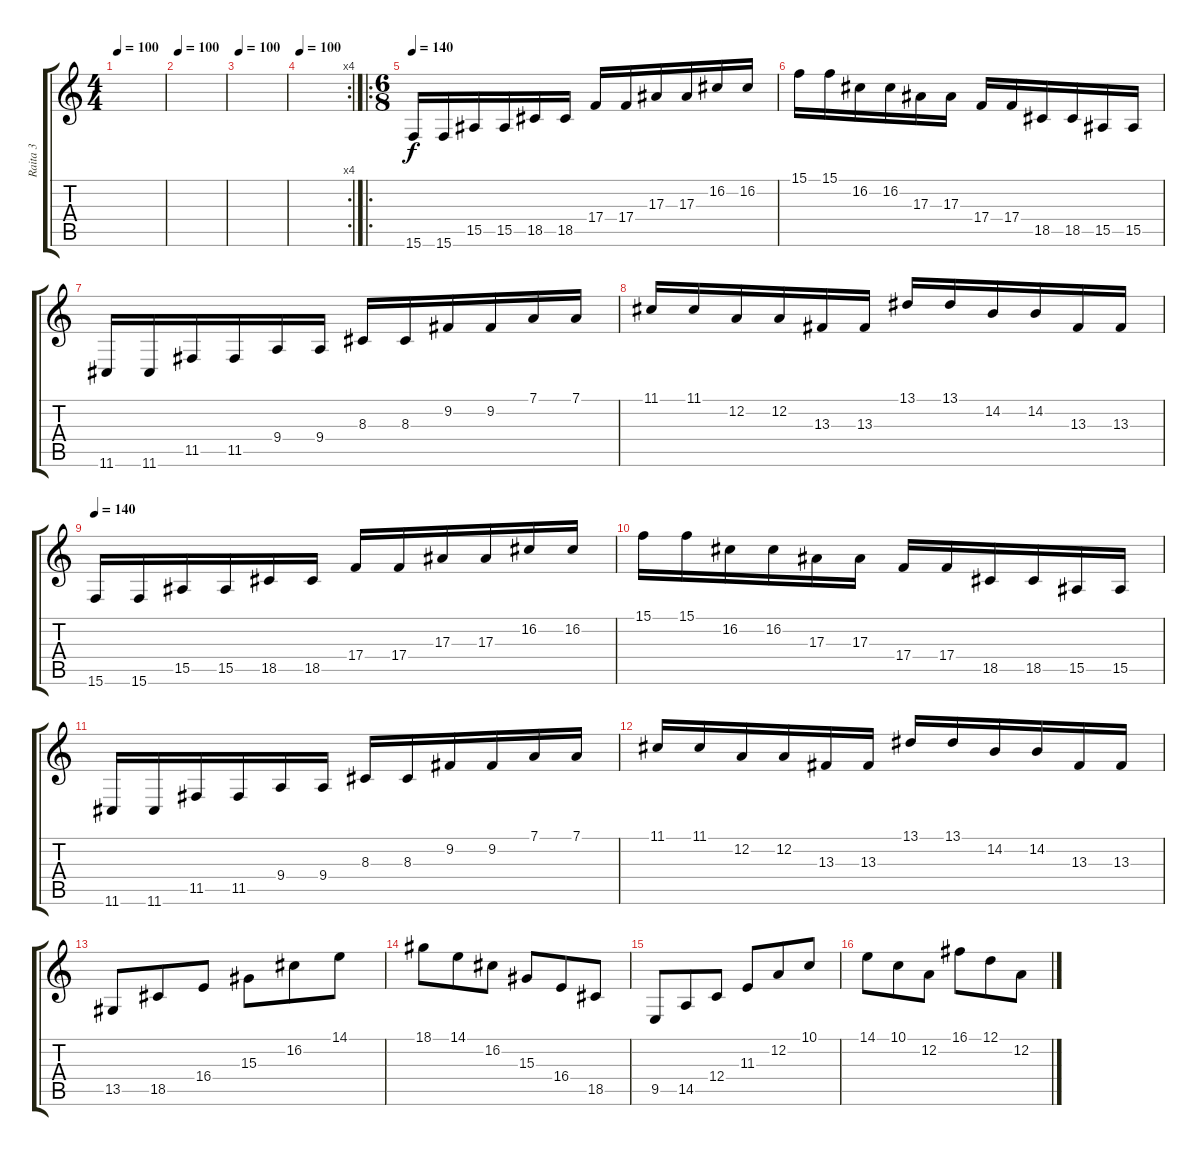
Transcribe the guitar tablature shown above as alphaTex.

\track ("Raita 3" "Raita 3") {instrument harpsichord}
\staff {score tabs}
\tuning (D4 A3 F3 C3 G2 D2) {hide}
\ts (4 4)
\tempo 100
\clef g2
\ks c
|
\tempo 100
|
\tempo 100
|
\rc 4
\tempo 100
|
\ro
\ts (6 8)
\tempo 140
15.6.16 15.6.16 15.5.16 15.5.16 18.5.16 18.5.16 17.4.16 17.4.16 17.3.16 17.3.16 16.2.16 16.2.16 |
15.1.16 15.1.16 16.2.16 16.2.16 17.3.16 17.3.16 17.4.16 17.4.16 18.5.16 18.5.16 15.5.16 15.5.16 |
11.6.16 11.6.16 11.5.16 11.5.16 9.4.16 9.4.16 8.3.16 8.3.16 9.2.16 9.2.16 7.1.16 7.1.16 |
11.1.16 11.1.16 12.2.16 12.2.16 13.3.16 13.3.16 13.1.16 13.1.16 14.2.16 14.2.16 13.3.16 13.3.16 |
\tempo 140
15.6.16 15.6.16 15.5.16 15.5.16 18.5.16 18.5.16 17.4.16 17.4.16 17.3.16 17.3.16 16.2.16 16.2.16 |
15.1.16 15.1.16 16.2.16 16.2.16 17.3.16 17.3.16 17.4.16 17.4.16 18.5.16 18.5.16 15.5.16 15.5.16 |
11.6.16 11.6.16 11.5.16 11.5.16 9.4.16 9.4.16 8.3.16 8.3.16 9.2.16 9.2.16 7.1.16 7.1.16 |
11.1.16 11.1.16 12.2.16 12.2.16 13.3.16 13.3.16 13.1.16 13.1.16 14.2.16 14.2.16 13.3.16 13.3.16 |
13.5.8 18.5.8 16.4.8 15.3.8 16.2.8 14.1.8 |
18.1.8 14.1.8 16.2.8 15.3.8 16.4.8 18.5.8 |
9.5.8 14.5.8 12.4.8 11.3.8 12.2.8 10.1.8 |
14.1.8 10.1.8 12.2.8 16.1.8 12.1.8 12.2.8
